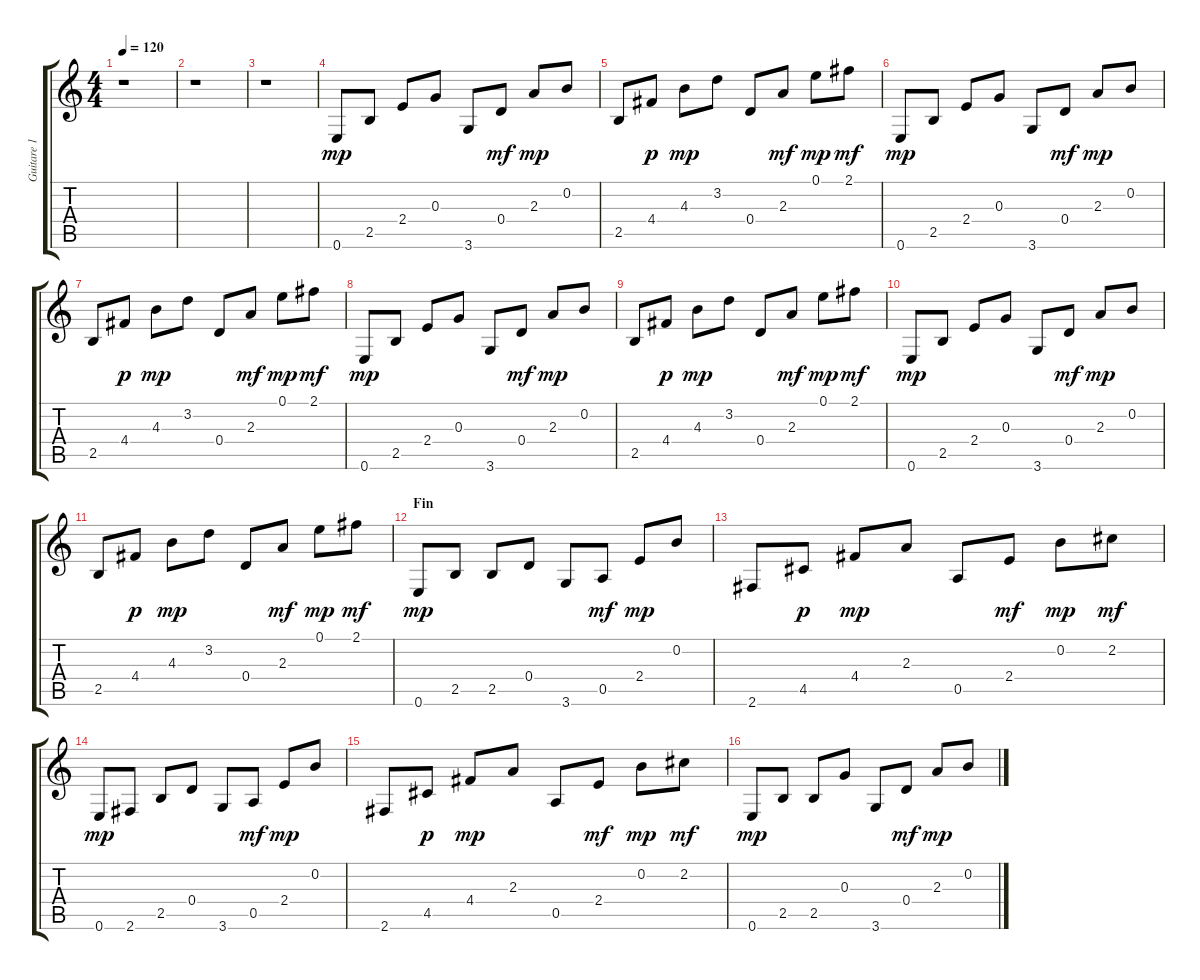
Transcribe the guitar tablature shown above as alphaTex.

\track ("Guitare 1" "Guitare 1") {instrument acousticguitarsteel}
\staff {score tabs}
\tuning (E4 B3 G3 D3 A2 E2) {hide}
\ts (4 4)
\tempo 120
\clef g2
\ks c
r.1{dy mf} |
r.1 |
r.1 |
0.6.8{dy mp} 2.5.8 2.4.8 0.3.8 3.6.8 0.4.8{dy mf} 2.3.8{dy mp} 0.2.8 |
2.5.8 4.4.8{dy p} 4.3.8{dy mp} 3.2.8 0.4.8 2.3.8{dy mf} 0.1.8{dy mp} 2.1.8{dy mf} |
0.6.8{dy mp} 2.5.8 2.4.8 0.3.8 3.6.8 0.4.8{dy mf} 2.3.8{dy mp} 0.2.8 |
2.5.8 4.4.8{dy p} 4.3.8{dy mp} 3.2.8 0.4.8 2.3.8{dy mf} 0.1.8{dy mp} 2.1.8{dy mf} |
0.6.8{dy mp} 2.5.8 2.4.8 0.3.8 3.6.8 0.4.8{dy mf} 2.3.8{dy mp} 0.2.8 |
2.5.8 4.4.8{dy p} 4.3.8{dy mp} 3.2.8 0.4.8 2.3.8{dy mf} 0.1.8{dy mp} 2.1.8{dy mf} |
0.6.8{dy mp} 2.5.8 2.4.8 0.3.8 3.6.8 0.4.8{dy mf} 2.3.8{dy mp} 0.2.8 |
2.5.8 4.4.8{dy p} 4.3.8{dy mp} 3.2.8 0.4.8 2.3.8{dy mf} 0.1.8{dy mp} 2.1.8{dy mf} |
\section ("" "Fin")
0.6.8{dy mp balance 0} 2.5.8 2.5.8 0.4.8 3.6.8 0.5.8{dy mf} 2.4.8{dy mp} 0.2.8 |
2.6.8 4.5.8{dy p} 4.4.8{dy mp} 2.3.8 0.5.8 2.4.8{dy mf} 0.2.8{dy mp} 2.2.8{dy mf} |
0.6.8{dy mp} 2.6.8 2.5.8 0.4.8 3.6.8 0.5.8{dy mf} 2.4.8{dy mp} 0.2.8 |
2.6.8 4.5.8{dy p} 4.4.8{dy mp} 2.3.8 0.5.8 2.4.8{dy mf} 0.2.8{dy mp} 2.2.8{dy mf} |
0.6.8{dy mp} 2.5.8 2.5.8 0.3.8 3.6.8 0.4.8{dy mf} 2.3.8{dy mp} 0.2.8
